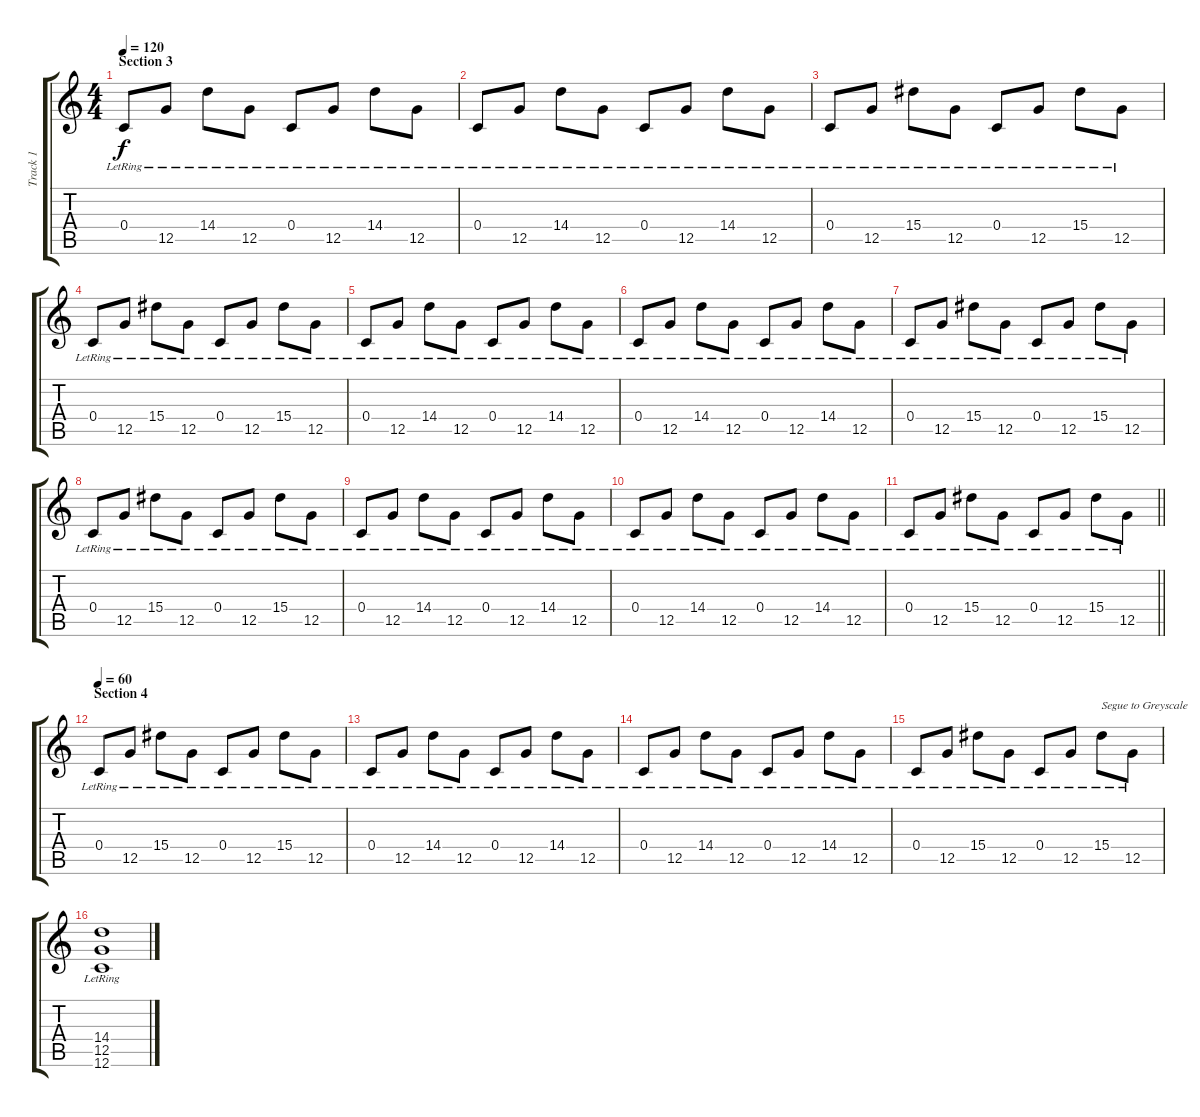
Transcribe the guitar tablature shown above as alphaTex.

\track ("Track 1" "Track 1") {instrument distortionguitar}
\staff {score tabs}
\tuning (D4 A3 F3 C3 G2 C2) {hide}
\ts (4 4)
\section ("" "Section 3")
\tempo 120
\clef g2
\ks c
0.4{lr}.8{dy f} 12.5{lr}.8 14.4{lr}.8 12.5{lr}.8 0.4{lr}.8 12.5{lr}.8 14.4{lr}.8 12.5{lr}.8 |
0.4{lr}.8 12.5{lr}.8 14.4{lr}.8 12.5{lr}.8 0.4{lr}.8 12.5{lr}.8 14.4{lr}.8 12.5{lr}.8 |
0.4{lr}.8 12.5{lr}.8 15.4{lr}.8 12.5{lr}.8 0.4{lr}.8 12.5{lr}.8 15.4{lr}.8 12.5{lr}.8 |
0.4{lr}.8 12.5{lr}.8 15.4{lr}.8 12.5{lr}.8 0.4{lr}.8 12.5{lr}.8 15.4{lr}.8 12.5{lr}.8 |
0.4{lr}.8 12.5{lr}.8 14.4{lr}.8 12.5{lr}.8 0.4{lr}.8 12.5{lr}.8 14.4{lr}.8 12.5{lr}.8 |
0.4{lr}.8 12.5{lr}.8 14.4{lr}.8 12.5{lr}.8 0.4{lr}.8 12.5{lr}.8 14.4{lr}.8 12.5{lr}.8 |
0.4{lr}.8 12.5{lr}.8 15.4{lr}.8 12.5{lr}.8 0.4{lr}.8 12.5{lr}.8 15.4{lr}.8 12.5{lr}.8 |
0.4{lr}.8 12.5{lr}.8 15.4{lr}.8 12.5{lr}.8 0.4{lr}.8 12.5{lr}.8 15.4{lr}.8 12.5{lr}.8 |
0.4{lr}.8 12.5{lr}.8 14.4{lr}.8 12.5{lr}.8 0.4{lr}.8 12.5{lr}.8 14.4{lr}.8 12.5{lr}.8 |
0.4{lr}.8 12.5{lr}.8 14.4{lr}.8 12.5{lr}.8 0.4{lr}.8 12.5{lr}.8 14.4{lr}.8 12.5{lr}.8 |
\barLineRight lightlight
0.4{lr}.8 12.5{lr}.8 15.4{lr}.8 12.5{lr}.8 0.4{lr}.8 12.5{lr}.8 15.4{lr}.8 12.5{lr}.8 |
\section ("" "Section 4")
\tempo 60
0.4{lr}.8 12.5{lr}.8 15.4{lr}.8 12.5{lr}.8 0.4{lr}.8 12.5{lr}.8 15.4{lr}.8 12.5{lr}.8 |
0.4{lr}.8 12.5{lr}.8 14.4{lr}.8 12.5{lr}.8 0.4{lr}.8 12.5{lr}.8 14.4{lr}.8 12.5{lr}.8 |
0.4{lr}.8 12.5{lr}.8 14.4{lr}.8 12.5{lr}.8 0.4{lr}.8 12.5{lr}.8 14.4{lr}.8 12.5{lr}.8 |
0.4{lr}.8 12.5{lr}.8 15.4{lr}.8 12.5{lr}.8 0.4{lr}.8 12.5{lr}.8 15.4{lr}.8{txt "Segue to Greyscale"} 12.5{lr}.8 |
(14.4{lr} 12.5 12.6).1
